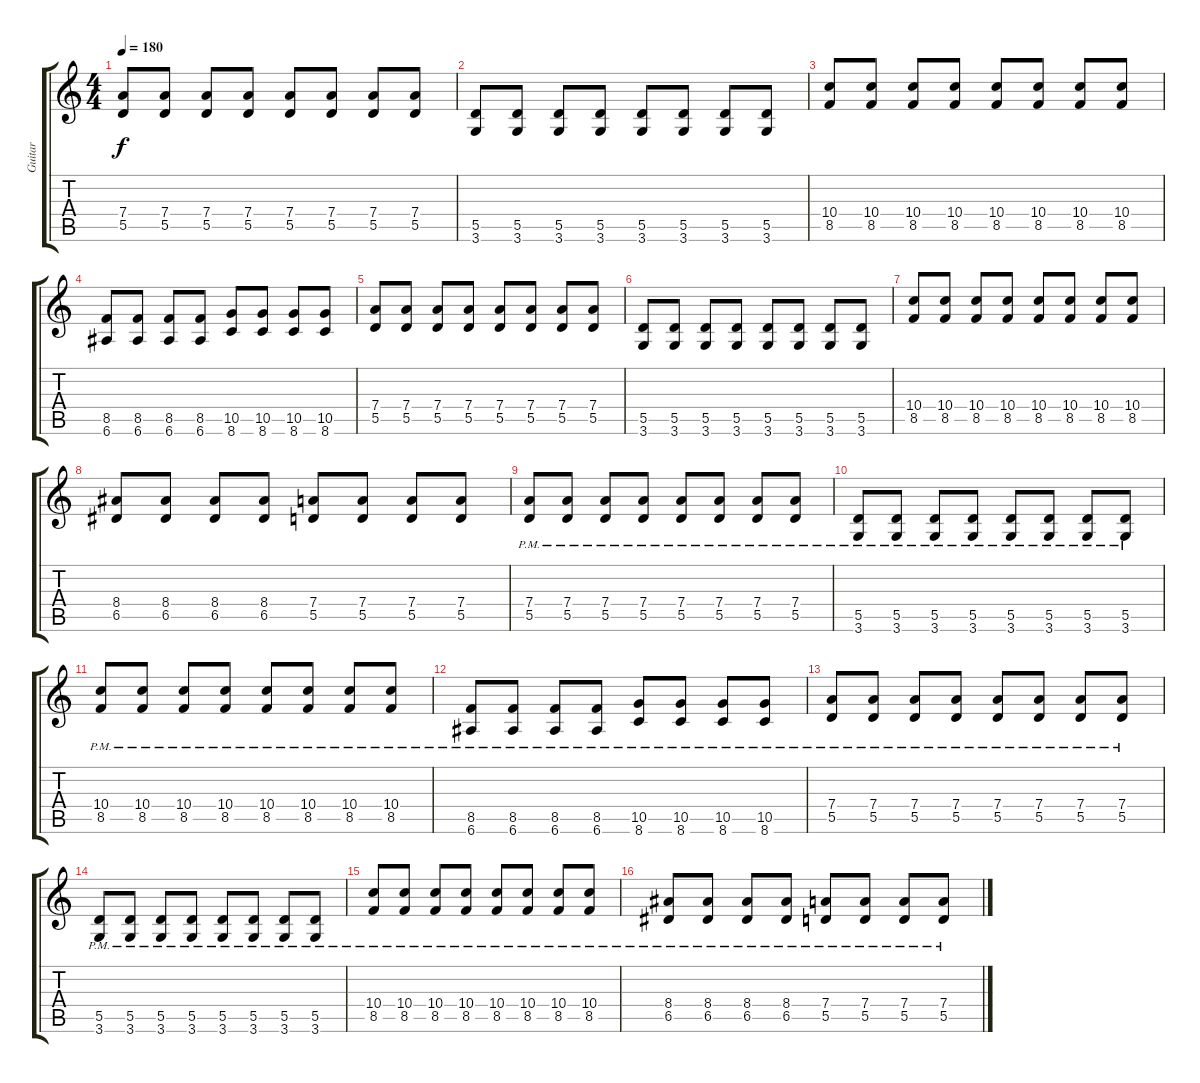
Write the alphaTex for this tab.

\track ("Guitar" "Guitar") {instrument distortionguitar}
\staff {score tabs}
\tuning (E4 B3 G3 D3 A2 E2) {hide}
\ts (4 4)
\tempo 180
\clef g2
\ks c
(7.4 5.5).8{dy f} (7.4 5.5).8 (7.4 5.5).8 (7.4 5.5).8 (7.4 5.5).8 (7.4 5.5).8 (7.4 5.5).8 (7.4 5.5).8 |
(5.5 3.6).8 (5.5 3.6).8 (5.5 3.6).8 (5.5 3.6).8 (5.5 3.6).8 (5.5 3.6).8 (5.5 3.6).8 (5.5 3.6).8 |
(10.4 8.5).8 (10.4 8.5).8 (10.4 8.5).8 (10.4 8.5).8 (10.4 8.5).8 (10.4 8.5).8 (10.4 8.5).8 (10.4 8.5).8 |
(8.5 6.6).8 (8.5 6.6).8 (8.5 6.6).8 (8.5 6.6).8 (10.5 8.6).8 (10.5 8.6).8 (10.5 8.6).8 (10.5 8.6).8 |
(7.4 5.5).8 (7.4 5.5).8 (7.4 5.5).8 (7.4 5.5).8 (7.4 5.5).8 (7.4 5.5).8 (7.4 5.5).8 (7.4 5.5).8 |
(5.5 3.6).8 (5.5 3.6).8 (5.5 3.6).8 (5.5 3.6).8 (5.5 3.6).8 (5.5 3.6).8 (5.5 3.6).8 (5.5 3.6).8 |
(10.4 8.5).8 (10.4 8.5).8 (10.4 8.5).8 (10.4 8.5).8 (10.4 8.5).8 (10.4 8.5).8 (10.4 8.5).8 (10.4 8.5).8 |
(8.4 6.5).8 (8.4 6.5).8 (8.4 6.5).8 (8.4 6.5).8 (7.4 5.5).8 (7.4 5.5).8 (7.4 5.5).8 (7.4 5.5).8 |
(7.4{pm} 5.5{pm}).8 (7.4{pm} 5.5{pm}).8 (7.4{pm} 5.5{pm}).8 (7.4{pm} 5.5{pm}).8 (7.4{pm} 5.5{pm}).8 (7.4{pm} 5.5{pm}).8 (7.4{pm} 5.5{pm}).8 (7.4{pm} 5.5{pm}).8 |
(5.5{pm} 3.6{pm}).8 (5.5{pm} 3.6{pm}).8 (5.5{pm} 3.6{pm}).8 (5.5{pm} 3.6{pm}).8 (5.5{pm} 3.6{pm}).8 (5.5{pm} 3.6{pm}).8 (5.5{pm} 3.6{pm}).8 (5.5{pm} 3.6{pm}).8 |
(10.4{pm} 8.5{pm}).8 (10.4{pm} 8.5{pm}).8 (10.4{pm} 8.5{pm}).8 (10.4{pm} 8.5{pm}).8 (10.4{pm} 8.5{pm}).8 (10.4{pm} 8.5{pm}).8 (10.4{pm} 8.5{pm}).8 (10.4{pm} 8.5{pm}).8 |
(8.5{pm} 6.6{pm}).8 (8.5{pm} 6.6{pm}).8 (8.5{pm} 6.6{pm}).8 (8.5{pm} 6.6{pm}).8 (10.5{pm} 8.6{pm}).8 (10.5{pm} 8.6{pm}).8 (10.5{pm} 8.6{pm}).8 (10.5{pm} 8.6{pm}).8 |
(7.4{pm} 5.5{pm}).8 (7.4{pm} 5.5{pm}).8 (7.4{pm} 5.5{pm}).8 (7.4{pm} 5.5{pm}).8 (7.4{pm} 5.5{pm}).8 (7.4{pm} 5.5{pm}).8 (7.4{pm} 5.5{pm}).8 (7.4{pm} 5.5{pm}).8 |
(5.5{pm} 3.6{pm}).8 (5.5{pm} 3.6{pm}).8 (5.5{pm} 3.6{pm}).8 (5.5{pm} 3.6{pm}).8 (5.5{pm} 3.6{pm}).8 (5.5{pm} 3.6{pm}).8 (5.5{pm} 3.6{pm}).8 (5.5{pm} 3.6{pm}).8 |
(10.4{pm} 8.5{pm}).8 (10.4{pm} 8.5{pm}).8 (10.4{pm} 8.5{pm}).8 (10.4{pm} 8.5{pm}).8 (10.4{pm} 8.5{pm}).8 (10.4{pm} 8.5{pm}).8 (10.4{pm} 8.5{pm}).8 (10.4{pm} 8.5{pm}).8 |
(8.4{pm} 6.5{pm}).8 (8.4{pm} 6.5{pm}).8 (8.4{pm} 6.5{pm}).8 (8.4{pm} 6.5{pm}).8 (7.4{pm} 5.5{pm}).8 (7.4{pm} 5.5{pm}).8 (7.4{pm} 5.5{pm}).8 (7.4{pm} 5.5{pm}).8
